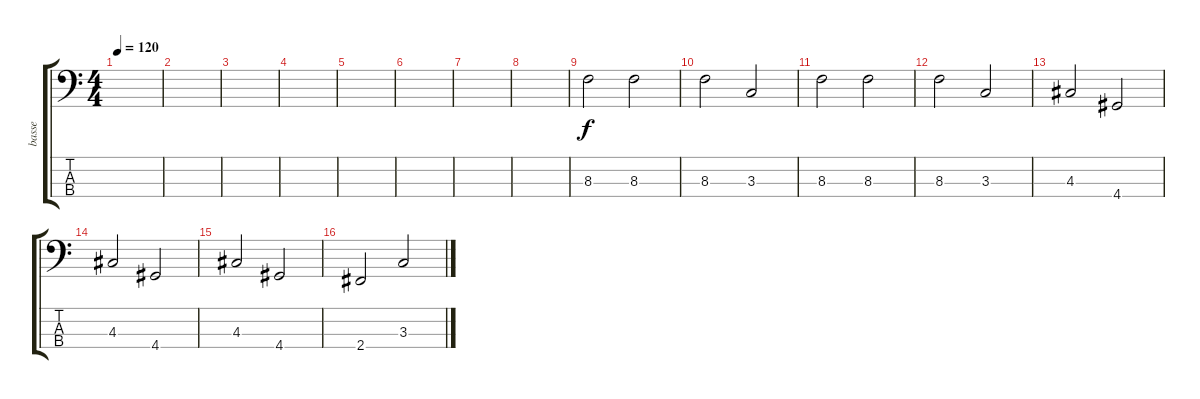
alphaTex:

\track ("basse" "basse") {instrument electricbasspick}
\staff {score tabs}
\tuning (G2 D2 A1 E1) {hide}
\ts (4 4)
\tempo 120
\clef f4
\ks c
|
|
|
|
|
|
|
|
8.3.2 8.3.2 |
8.3.2 3.3.2 |
8.3.2 8.3.2 |
8.3.2 3.3.2 |
4.3.2 4.4.2 |
4.3.2 4.4.2 |
4.3.2 4.4.2 |
2.4.2 3.3.2
